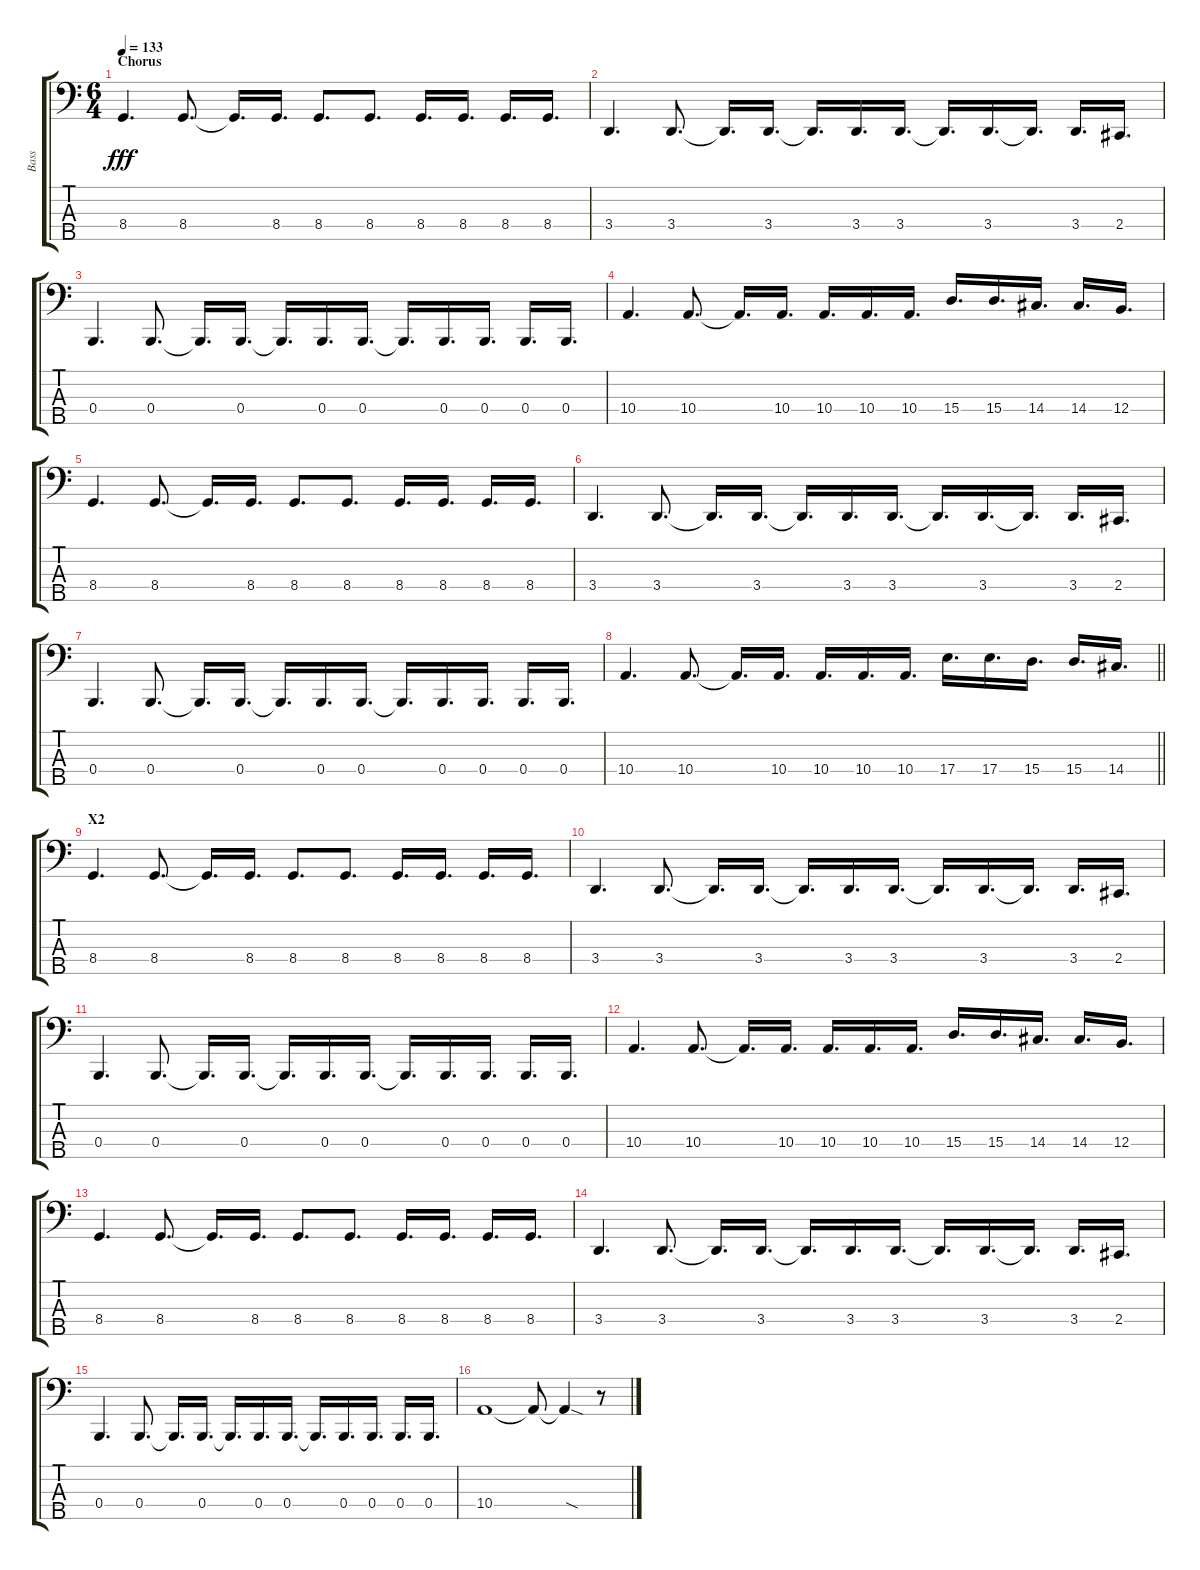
\track ("Bass" "Bass") {instrument electricbassfinger}
\staff {score tabs}
\tuning (E2 B1 Gb1 B0 Gb0) {hide}
\ts (6 4)
\section ("" "Chorus")
\tempo 133
\clef f4
\ks c
8.4.4{d dy fff} 8.4.8{d} 8.4{t}.16{d} 8.4.16{d} 8.4.8{d} 8.4.8{d} 8.4.16{d} 8.4.16{d} 8.4.16{d} 8.4.16{d} |
3.4.4{d} 3.4.8{d} 3.4{t}.16{d} 3.4.16{d} 3.4{t}.16{d} 3.4.16{d} 3.4.16{d} 3.4{t}.16{d} 3.4.16{d} 3.4{t}.16{d} 3.4.16{d} 2.4.16{d} |
0.4.4{d} 0.4.8{d} 0.4{t}.16{d} 0.4.16{d} 0.4{t}.16{d} 0.4.16{d} 0.4.16{d} 0.4{t}.16{d} 0.4.16{d} 0.4.16{d} 0.4.16{d} 0.4.16{d} |
10.4.4{d} 10.4.8{d} 10.4{t}.16{d} 10.4.16{d} 10.4.16{d} 10.4.16{d} 10.4.16{d} 15.4.16{d} 15.4.16{d} 14.4.16{d} 14.4.16{d} 12.4.16{d} |
8.4.4{d} 8.4.8{d} 8.4{t}.16{d} 8.4.16{d} 8.4.8{d} 8.4.8{d} 8.4.16{d} 8.4.16{d} 8.4.16{d} 8.4.16{d} |
3.4.4{d} 3.4.8{d} 3.4{t}.16{d} 3.4.16{d} 3.4{t}.16{d} 3.4.16{d} 3.4.16{d} 3.4{t}.16{d} 3.4.16{d} 3.4{t}.16{d} 3.4.16{d} 2.4.16{d} |
0.4.4{d} 0.4.8{d} 0.4{t}.16{d} 0.4.16{d} 0.4{t}.16{d} 0.4.16{d} 0.4.16{d} 0.4{t}.16{d} 0.4.16{d} 0.4.16{d} 0.4.16{d} 0.4.16{d} |
\barLineRight lightlight
10.4.4{d} 10.4.8{d} 10.4{t}.16{d} 10.4.16{d} 10.4.16{d} 10.4.16{d} 10.4.16{d} 17.4.16{d} 17.4.16{d} 15.4.16{d} 15.4.16{d} 14.4.16{d} |
\section ("" "X2")
8.4.4{d} 8.4.8{d} 8.4{t}.16{d} 8.4.16{d} 8.4.8{d} 8.4.8{d} 8.4.16{d} 8.4.16{d} 8.4.16{d} 8.4.16{d} |
3.4.4{d} 3.4.8{d} 3.4{t}.16{d} 3.4.16{d} 3.4{t}.16{d} 3.4.16{d} 3.4.16{d} 3.4{t}.16{d} 3.4.16{d} 3.4{t}.16{d} 3.4.16{d} 2.4.16{d} |
0.4.4{d} 0.4.8{d} 0.4{t}.16{d} 0.4.16{d} 0.4{t}.16{d} 0.4.16{d} 0.4.16{d} 0.4{t}.16{d} 0.4.16{d} 0.4.16{d} 0.4.16{d} 0.4.16{d} |
10.4.4{d} 10.4.8{d} 10.4{t}.16{d} 10.4.16{d} 10.4.16{d} 10.4.16{d} 10.4.16{d} 15.4.16{d} 15.4.16{d} 14.4.16{d} 14.4.16{d} 12.4.16{d} |
8.4.4{d} 8.4.8{d} 8.4{t}.16{d} 8.4.16{d} 8.4.8{d} 8.4.8{d} 8.4.16{d} 8.4.16{d} 8.4.16{d} 8.4.16{d} |
3.4.4{d} 3.4.8{d} 3.4{t}.16{d} 3.4.16{d} 3.4{t}.16{d} 3.4.16{d} 3.4.16{d} 3.4{t}.16{d} 3.4.16{d} 3.4{t}.16{d} 3.4.16{d} 2.4.16{d} |
0.4.4{d} 0.4.8{d} 0.4{t}.16{d} 0.4.16{d} 0.4{t}.16{d} 0.4.16{d} 0.4.16{d} 0.4{t}.16{d} 0.4.16{d} 0.4.16{d} 0.4.16{d} 0.4.16{d} |
10.4.1 10.4{t}.8 10.4{sod t}.4 r.8
